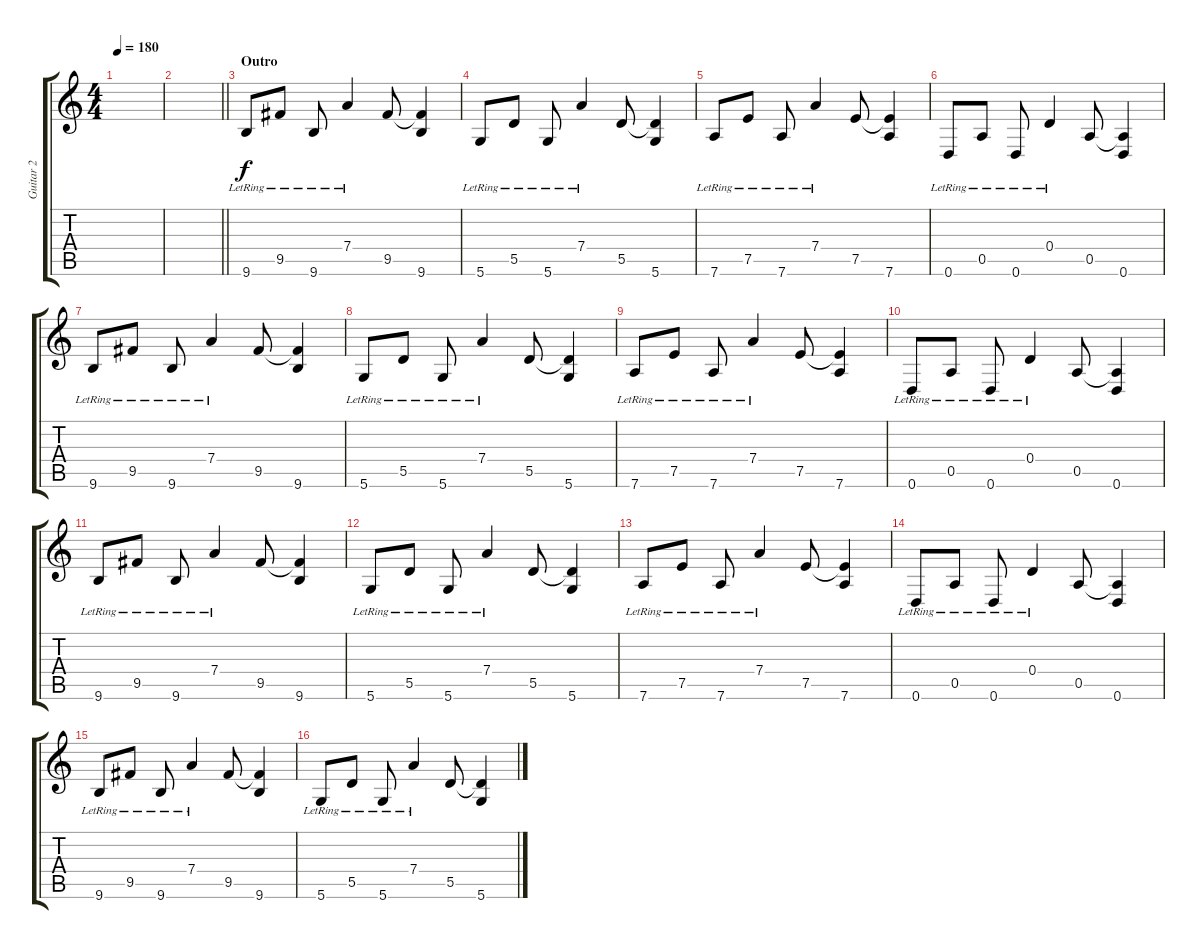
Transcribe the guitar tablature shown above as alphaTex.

\track ("Guitar 2" "Guitar 2") {instrument electricguitarclean}
\staff {score tabs}
\tuning (E4 B3 G3 D3 A2 D2) {hide}
\ts (4 4)
\tempo 180
\clef g2
\ks c
|
\barLineRight lightlight
|
\section ("" "Outro")
9.6{lr}.8{instrument electricguitarclean} 9.5{lr}.8 9.6{lr}.8 7.4{lr}.4 9.5.8 (9.5{t} 9.6).4 |
5.6{lr}.8 5.5{lr}.8 5.6{lr}.8 7.4{lr}.4 5.5.8 (5.5{t} 5.6).4 |
7.6{lr}.8 7.5{lr}.8 7.6{lr}.8 7.4{lr}.4 7.5.8 (7.5{t} 7.6).4 |
0.6{lr}.8 0.5{lr}.8 0.6{lr}.8 0.4{lr}.4 0.5.8 (0.5{t} 0.6).4 |
9.6{lr}.8 9.5{lr}.8 9.6{lr}.8 7.4{lr}.4 9.5.8 (9.5{t} 9.6).4 |
5.6{lr}.8 5.5{lr}.8 5.6{lr}.8 7.4{lr}.4 5.5.8 (5.5{t} 5.6).4 |
7.6{lr}.8 7.5{lr}.8 7.6{lr}.8 7.4{lr}.4 7.5.8 (7.5{t} 7.6).4 |
0.6{lr}.8 0.5{lr}.8 0.6{lr}.8 0.4{lr}.4 0.5.8 (0.5{t} 0.6).4 |
9.6{lr}.8 9.5{lr}.8 9.6{lr}.8 7.4{lr}.4 9.5.8 (9.5{t} 9.6).4 |
5.6{lr}.8 5.5{lr}.8 5.6{lr}.8 7.4{lr}.4 5.5.8 (5.5{t} 5.6).4 |
7.6{lr}.8 7.5{lr}.8 7.6{lr}.8 7.4{lr}.4 7.5.8 (7.5{t} 7.6).4 |
0.6{lr}.8 0.5{lr}.8 0.6{lr}.8 0.4{lr}.4 0.5.8 (0.5{t} 0.6).4 |
9.6{lr}.8 9.5{lr}.8 9.6{lr}.8 7.4{lr}.4 9.5.8 (9.5{t} 9.6).4 |
5.6{lr}.8 5.5{lr}.8 5.6{lr}.8 7.4{lr}.4 5.5.8 (5.5{t} 5.6).4
